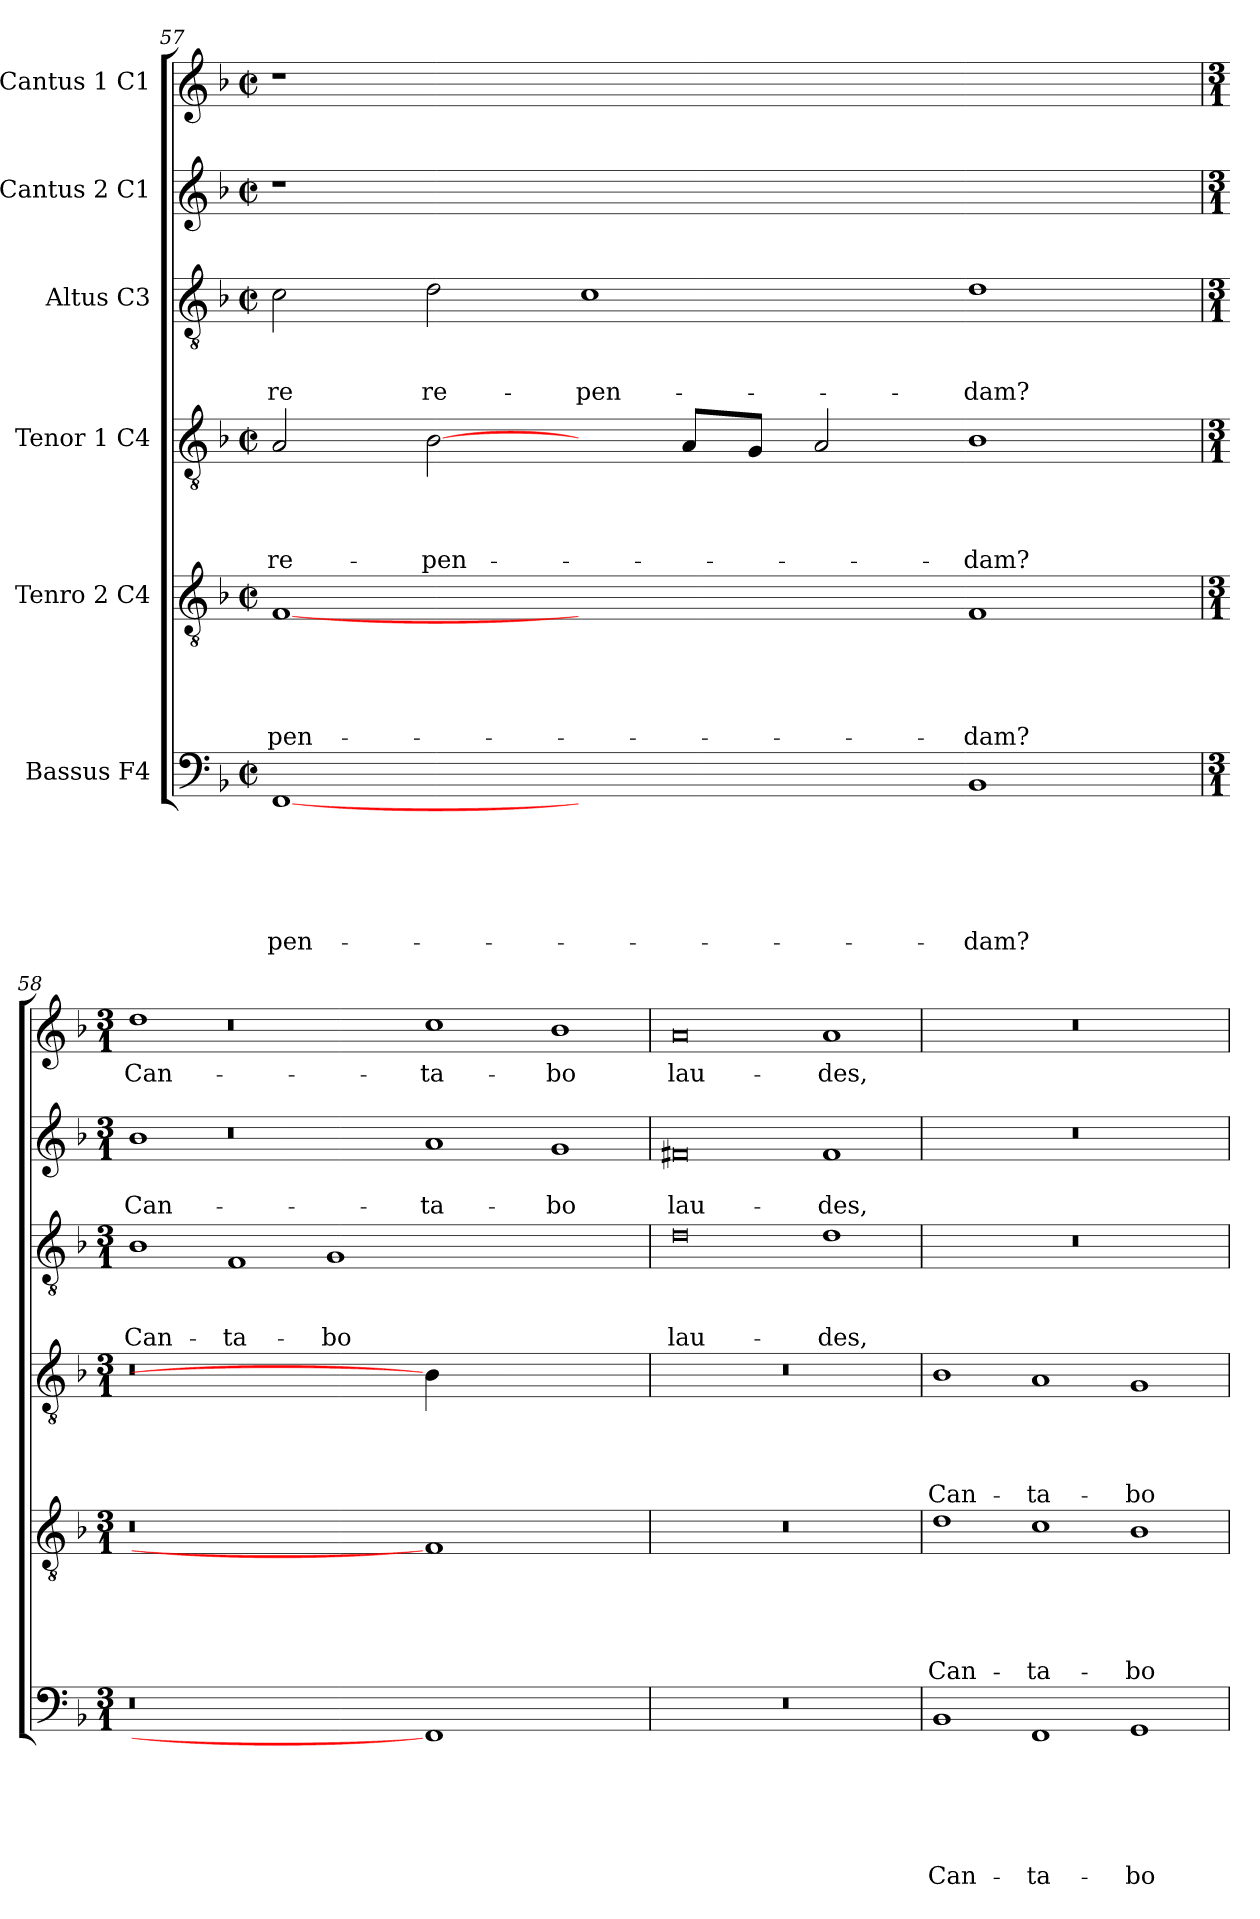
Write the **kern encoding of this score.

**kern	**text	**text	**text	**text	**text	**text	**kern	**text	**text	**text	**text	**text	**kern	**text	**text	**text	**text	**kern	**text	**text	**text	**kern	**text	**text	**kern	**text
*part6	*part6	*part6	*part6	*part6	*part6	*part6	*part5	*part5	*part5	*part5	*part5	*part5	*part4	*part4	*part4	*part4	*part4	*part3	*part3	*part3	*part3	*part2	*part2	*part2	*part1	*part1
*staff6	*staff6	*staff6	*staff6	*staff6	*staff6	*staff6	*staff5	*staff5	*staff5	*staff5	*staff5	*staff5	*staff4	*staff4	*staff4	*staff4	*staff4	*staff3	*staff3	*staff3	*staff3	*staff2	*staff2	*staff2	*staff1	*staff1
*I"Bassus F4	*	*	*	*	*	*	*I"Tenro 2 C4	*	*	*	*	*	*I"Tenor 1 C4	*	*	*	*	*I"Altus C3	*	*	*	*I"Cantus 2 C1	*	*	*I"Cantus 1 C1	*
*clefF4	*	*	*	*	*	*	*clefGv2	*	*	*	*	*	*clefGv2	*	*	*	*	*clefGv2	*	*	*	*clefG2	*	*	*clefG2	*
*k[b-]	*	*	*	*	*	*	*k[b-]	*	*	*	*	*	*k[b-]	*	*	*	*	*k[b-]	*	*	*	*k[b-]	*	*	*k[b-]	*
*F:	*	*	*	*	*	*	*F:	*	*	*	*	*	*F:	*	*	*	*	*F:	*	*	*	*F:	*	*	*F:	*
*M2/2	*	*	*	*	*	*	*M2/2	*	*	*	*	*	*M2/2	*	*	*	*	*M2/2	*	*	*	*M2/2	*	*	*M2/2	*
*met(c|)	*	*	*	*	*	*	*met(c|)	*	*	*	*	*	*met(c|)	*	*	*	*	*met(c|)	*	*	*	*met(c|)	*	*	*met(c|)	*
=57	=57	=57	=57	=57	=57	=57	=57	=57	=57	=57	=57	=57	=57	=57	=57	=57	=57	=57	=57	=57	=57	=57	=57	=57	=57	=57
[1FF	.	.	.	.	.	-pen-	[1F	.	.	.	.	-pen-	2A/	.	.	.	re-	2c\	.	.	-re	1r	.	.	1r	.
.	.	.	.	.	.	.	.	.	.	.	.	.	[2B-\	.	.	.	-pen-	2d\	.	.	re-	.	.	.	.	.
1ryy	.	.	.	.	.	.	1ryy	.	.	.	.	.	4ryy	.	.	.	.	1c	.	.	-pen-	0ryy	.	.	0ryy	.
.	.	.	.	.	.	.	.	.	.	.	.	.	8A/L	.	.	.	.	.	.	.	.	.	.	.	.	.
.	.	.	.	.	.	.	.	.	.	.	.	.	8G/J	.	.	.	.	.	.	.	.	.	.	.	.	.
.	.	.	.	.	.	.	.	.	.	.	.	.	2A/	.	.	.	.	.	.	.	.	.	.	.	.	.
1BB-	.	.	.	.	.	-dam?	1F	.	.	.	.	-dam?	1B-	.	.	.	-dam?	1d	.	.	-dam?	.	.	.	.	.
!!LO:LB:g=z
=58	=58	=58	=58	=58	=58	=58	=58	=58	=58	=58	=58	=58	=58	=58	=58	=58	=58	=58	=58	=58	=58	=58	=58	=58	=58	=58
*M3/1	*	*	*	*	*	*	*M3/1	*	*	*	*	*	*M3/1	*	*	*	*	*M3/1	*	*	*	*M3/1	*	*	*M3/1	*
0.r	.	.	.	.	.	.	0.r	.	.	.	.	.	0.r	.	.	.	.	1B-	.	.	Can-	1b-	.	Can-	1dd	Can-
.	.	.	.	.	.	.	.	.	.	.	.	.	.	.	.	.	.	1F	.	.	-ta-	0r	.	.	0r	.
.	.	.	.	.	.	.	.	.	.	.	.	.	.	.	.	.	.	1G	.	.	-bo	.	.	.	.	.
1FF]	.	.	.	.	.	.	1F]	.	.	.	.	.	4B-\]	.	.	.	.	0ryy	.	.	.	1a	.	-ta-	1cc	-ta-
.	.	.	.	.	.	.	.	.	.	.	.	.	1..ryy	.	.	.	.	.	.	.	.	.	.	.	.	.
1ryy	.	.	.	.	.	.	1ryy	.	.	.	.	.	.	.	.	.	.	.	.	.	.	1g	.	-bo	1b-	-bo
=59	=59	=59	=59	=59	=59	=59	=59	=59	=59	=59	=59	=59	=59	=59	=59	=59	=59	=59	=59	=59	=59	=59	=59	=59	=59	=59
0.r	.	.	.	.	.	.	0.r	.	.	.	.	.	0.r	.	.	.	.	0d	.	.	lau-	0f#X	.	lau-	0a	lau-
.	.	.	.	.	.	.	.	.	.	.	.	.	.	.	.	.	.	1d	.	.	-des,	1f#	.	-des,	1a	-des,
=60	=60	=60	=60	=60	=60	=60	=60	=60	=60	=60	=60	=60	=60	=60	=60	=60	=60	=60	=60	=60	=60	=60	=60	=60	=60	=60
1BB-	.	.	.	.	.	Can-	1d	.	.	.	.	Can-	1B-	.	.	.	Can-	0.r	.	.	.	0.r	.	.	0.r	.
1FF	.	.	.	.	.	-ta-	1c	.	.	.	.	-ta-	1A	.	.	.	-ta-	.	.	.	.	.	.	.	.	.
1GG	.	.	.	.	.	-bo	1B-	.	.	.	.	-bo	1G	.	.	.	-bo	.	.	.	.	.	.	.	.	.
=	=	=	=	=	=	=	=	=	=	=	=	=	=	=	=	=	=	=	=	=	=	=	=	=	=	=
*-	*-	*-	*-	*-	*-	*-	*-	*-	*-	*-	*-	*-	*-	*-	*-	*-	*-	*-	*-	*-	*-	*-	*-	*-	*-	*-
